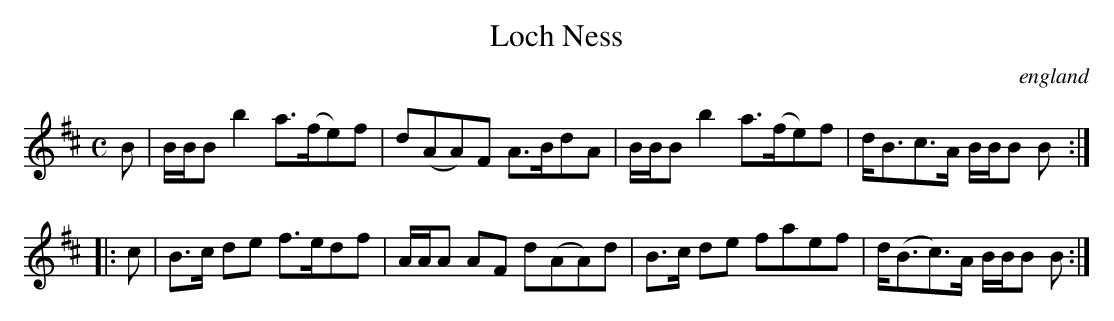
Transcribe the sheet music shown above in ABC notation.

X:1
T:Loch Ness
O:england
M:C
K:Bm
B|\
B/B/B b2 a3/2(f/2e)f| d(AA)F A>BdA|\
B/B/B b2 a3/(f/e)f| d<Bc>A B/B/B B::
c|\
B>c de f>edf| A/A/A AF d(AA)d|\
B>c de faef| d/(B3/c3/)A/ B/B/B B:|
